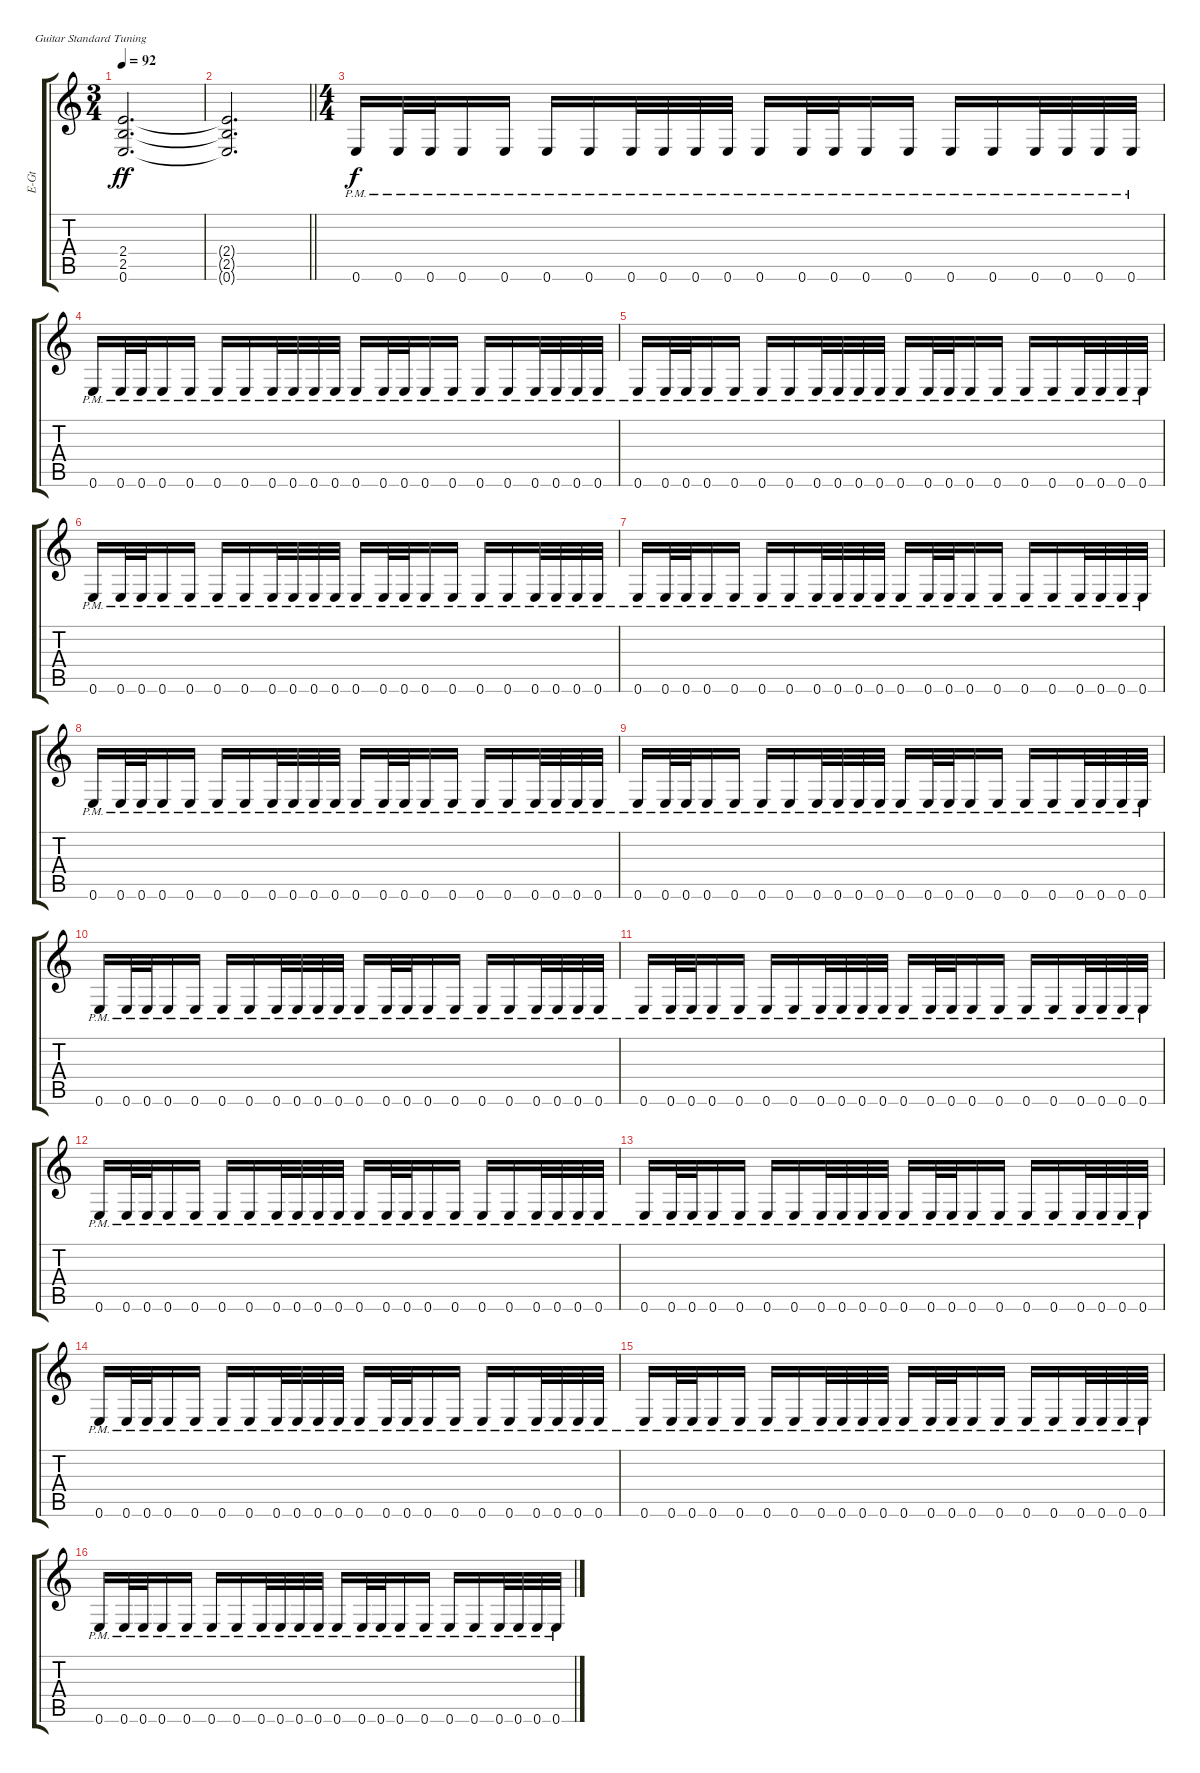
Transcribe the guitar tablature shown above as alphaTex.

\track ("Rhythm " "E-Gt") {instrument distortionguitar}
\staff {score tabs}
\tuning (E4 B3 G3 D3 A2 E2)
\ts (3 4)
\tempo 92
\clef g2
\ks c
(2.4{t} 2.5{t} 0.6{t}).2{d dy ff} |
\barLineRight lightlight
(2.4{t} 2.5{t} 0.6{t}).2{d} |
\ts (4 4)
\beaming (8 2 2 2 2)
0.6{pm}.16{dy f} 0.6{pm}.32 0.6{pm}.32 0.6{pm}.16 0.6{pm}.16 0.6{pm}.16 0.6{pm}.16 0.6{pm}.32 0.6{pm}.32 0.6{pm}.32 0.6{pm}.32 0.6{pm}.16 0.6{pm}.32 0.6{pm}.32 0.6{pm}.16 0.6{pm}.16 0.6{pm}.16 0.6{pm}.16 0.6{pm}.32 0.6{pm}.32 0.6{pm}.32 0.6{pm}.32 |
0.6{pm}.16 0.6{pm}.32 0.6{pm}.32 0.6{pm}.16 0.6{pm}.16 0.6{pm}.16 0.6{pm}.16 0.6{pm}.32 0.6{pm}.32 0.6{pm}.32 0.6{pm}.32 0.6{pm}.16 0.6{pm}.32 0.6{pm}.32 0.6{pm}.16 0.6{pm}.16 0.6{pm}.16 0.6{pm}.16 0.6{pm}.32 0.6{pm}.32 0.6{pm}.32 0.6{pm}.32 |
0.6{pm}.16 0.6{pm}.32 0.6{pm}.32 0.6{pm}.16 0.6{pm}.16 0.6{pm}.16 0.6{pm}.16 0.6{pm}.32 0.6{pm}.32 0.6{pm}.32 0.6{pm}.32 0.6{pm}.16 0.6{pm}.32 0.6{pm}.32 0.6{pm}.16 0.6{pm}.16 0.6{pm}.16 0.6{pm}.16 0.6{pm}.32 0.6{pm}.32 0.6{pm}.32 0.6{pm}.32 |
0.6{pm}.16 0.6{pm}.32 0.6{pm}.32 0.6{pm}.16 0.6{pm}.16 0.6{pm}.16 0.6{pm}.16 0.6{pm}.32 0.6{pm}.32 0.6{pm}.32 0.6{pm}.32 0.6{pm}.16 0.6{pm}.32 0.6{pm}.32 0.6{pm}.16 0.6{pm}.16 0.6{pm}.16 0.6{pm}.16 0.6{pm}.32 0.6{pm}.32 0.6{pm}.32 0.6{pm}.32 |
0.6{pm}.16 0.6{pm}.32 0.6{pm}.32 0.6{pm}.16 0.6{pm}.16 0.6{pm}.16 0.6{pm}.16 0.6{pm}.32 0.6{pm}.32 0.6{pm}.32 0.6{pm}.32 0.6{pm}.16 0.6{pm}.32 0.6{pm}.32 0.6{pm}.16 0.6{pm}.16 0.6{pm}.16 0.6{pm}.16 0.6{pm}.32 0.6{pm}.32 0.6{pm}.32 0.6{pm}.32 |
0.6{pm}.16 0.6{pm}.32 0.6{pm}.32 0.6{pm}.16 0.6{pm}.16 0.6{pm}.16 0.6{pm}.16 0.6{pm}.32 0.6{pm}.32 0.6{pm}.32 0.6{pm}.32 0.6{pm}.16 0.6{pm}.32 0.6{pm}.32 0.6{pm}.16 0.6{pm}.16 0.6{pm}.16 0.6{pm}.16 0.6{pm}.32 0.6{pm}.32 0.6{pm}.32 0.6{pm}.32 |
0.6{pm}.16 0.6{pm}.32 0.6{pm}.32 0.6{pm}.16 0.6{pm}.16 0.6{pm}.16 0.6{pm}.16 0.6{pm}.32 0.6{pm}.32 0.6{pm}.32 0.6{pm}.32 0.6{pm}.16 0.6{pm}.32 0.6{pm}.32 0.6{pm}.16 0.6{pm}.16 0.6{pm}.16 0.6{pm}.16 0.6{pm}.32 0.6{pm}.32 0.6{pm}.32 0.6{pm}.32 |
0.6{pm}.16 0.6{pm}.32 0.6{pm}.32 0.6{pm}.16 0.6{pm}.16 0.6{pm}.16 0.6{pm}.16 0.6{pm}.32 0.6{pm}.32 0.6{pm}.32 0.6{pm}.32 0.6{pm}.16 0.6{pm}.32 0.6{pm}.32 0.6{pm}.16 0.6{pm}.16 0.6{pm}.16 0.6{pm}.16 0.6{pm}.32 0.6{pm}.32 0.6{pm}.32 0.6{pm}.32 |
0.6{pm}.16 0.6{pm}.32 0.6{pm}.32 0.6{pm}.16 0.6{pm}.16 0.6{pm}.16 0.6{pm}.16 0.6{pm}.32 0.6{pm}.32 0.6{pm}.32 0.6{pm}.32 0.6{pm}.16 0.6{pm}.32 0.6{pm}.32 0.6{pm}.16 0.6{pm}.16 0.6{pm}.16 0.6{pm}.16 0.6{pm}.32 0.6{pm}.32 0.6{pm}.32 0.6{pm}.32 |
0.6{pm}.16 0.6{pm}.32 0.6{pm}.32 0.6{pm}.16 0.6{pm}.16 0.6{pm}.16 0.6{pm}.16 0.6{pm}.32 0.6{pm}.32 0.6{pm}.32 0.6{pm}.32 0.6{pm}.16 0.6{pm}.32 0.6{pm}.32 0.6{pm}.16 0.6{pm}.16 0.6{pm}.16 0.6{pm}.16 0.6{pm}.32 0.6{pm}.32 0.6{pm}.32 0.6{pm}.32 |
0.6{pm}.16 0.6{pm}.32 0.6{pm}.32 0.6{pm}.16 0.6{pm}.16 0.6{pm}.16 0.6{pm}.16 0.6{pm}.32 0.6{pm}.32 0.6{pm}.32 0.6{pm}.32 0.6{pm}.16 0.6{pm}.32 0.6{pm}.32 0.6{pm}.16 0.6{pm}.16 0.6{pm}.16 0.6{pm}.16 0.6{pm}.32 0.6{pm}.32 0.6{pm}.32 0.6{pm}.32 |
0.6{pm}.16 0.6{pm}.32 0.6{pm}.32 0.6{pm}.16 0.6{pm}.16 0.6{pm}.16 0.6{pm}.16 0.6{pm}.32 0.6{pm}.32 0.6{pm}.32 0.6{pm}.32 0.6{pm}.16 0.6{pm}.32 0.6{pm}.32 0.6{pm}.16 0.6{pm}.16 0.6{pm}.16 0.6{pm}.16 0.6{pm}.32 0.6{pm}.32 0.6{pm}.32 0.6{pm}.32 |
0.6{pm}.16 0.6{pm}.32 0.6{pm}.32 0.6{pm}.16 0.6{pm}.16 0.6{pm}.16 0.6{pm}.16 0.6{pm}.32 0.6{pm}.32 0.6{pm}.32 0.6{pm}.32 0.6{pm}.16 0.6{pm}.32 0.6{pm}.32 0.6{pm}.16 0.6{pm}.16 0.6{pm}.16 0.6{pm}.16 0.6{pm}.32 0.6{pm}.32 0.6{pm}.32 0.6{pm}.32 |
0.6{pm}.16 0.6{pm}.32 0.6{pm}.32 0.6{pm}.16 0.6{pm}.16 0.6{pm}.16 0.6{pm}.16 0.6{pm}.32 0.6{pm}.32 0.6{pm}.32 0.6{pm}.32 0.6{pm}.16 0.6{pm}.32 0.6{pm}.32 0.6{pm}.16 0.6{pm}.16 0.6{pm}.16 0.6{pm}.16 0.6{pm}.32 0.6{pm}.32 0.6{pm}.32 0.6{pm}.32
